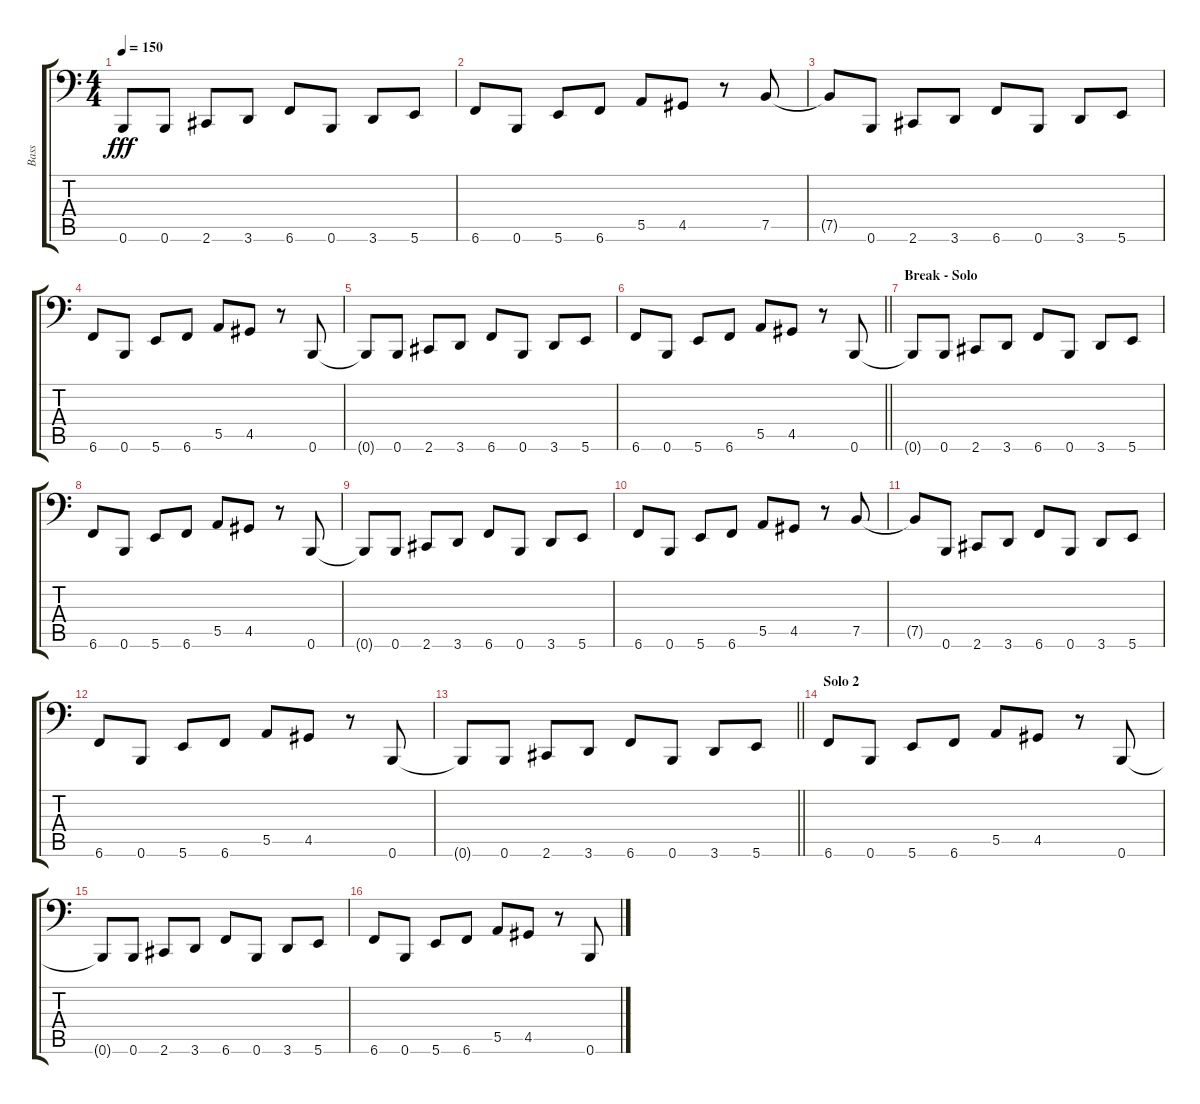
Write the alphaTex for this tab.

\track ("Bass" "Bass") {instrument electricbassfinger}
\staff {score tabs}
\tuning (B2 Gb2 D2 A1 E1 B0) {hide}
\ts (4 4)
\tempo 150
\clef f4
\ks c
0.6{t}.8{dy fff} 0.6.8 2.6.8 3.6.8 6.6.8 0.6.8 3.6.8 5.6.8 |
6.6.8 0.6.8 5.6.8 6.6.8 5.5.8 4.5.8 r.8 7.5.8 |
7.5{t}.8 0.6.8 2.6.8 3.6.8 6.6.8 0.6.8 3.6.8 5.6.8 |
6.6.8 0.6.8 5.6.8 6.6.8 5.5.8 4.5.8 r.8 0.6.8 |
0.6{t}.8 0.6.8 2.6.8 3.6.8 6.6.8 0.6.8 3.6.8 5.6.8 |
\barLineRight lightlight
6.6.8 0.6.8 5.6.8 6.6.8 5.5.8 4.5.8 r.8 0.6.8 |
\section ("" "Break - Solo")
0.6{t}.8 0.6.8 2.6.8 3.6.8 6.6.8 0.6.8 3.6.8 5.6.8 |
6.6.8 0.6.8 5.6.8 6.6.8 5.5.8 4.5.8 r.8 0.6.8 |
0.6{t}.8 0.6.8 2.6.8 3.6.8 6.6.8 0.6.8 3.6.8 5.6.8 |
6.6.8 0.6.8 5.6.8 6.6.8 5.5.8 4.5.8 r.8 7.5.8 |
7.5{t}.8 0.6.8 2.6.8 3.6.8 6.6.8 0.6.8 3.6.8 5.6.8 |
6.6.8 0.6.8 5.6.8 6.6.8 5.5.8 4.5.8 r.8 0.6.8 |
\barLineRight lightlight
0.6{t}.8 0.6.8 2.6.8 3.6.8 6.6.8 0.6.8 3.6.8 5.6.8 |
\section ("" "Solo 2")
6.6.8 0.6.8 5.6.8 6.6.8 5.5.8 4.5.8 r.8 0.6.8{instrument electricbasspick} |
0.6{t}.8 0.6.8 2.6.8 3.6.8 6.6.8 0.6.8 3.6.8 5.6.8 |
6.6.8 0.6.8 5.6.8 6.6.8 5.5.8 4.5.8 r.8 0.6.8
